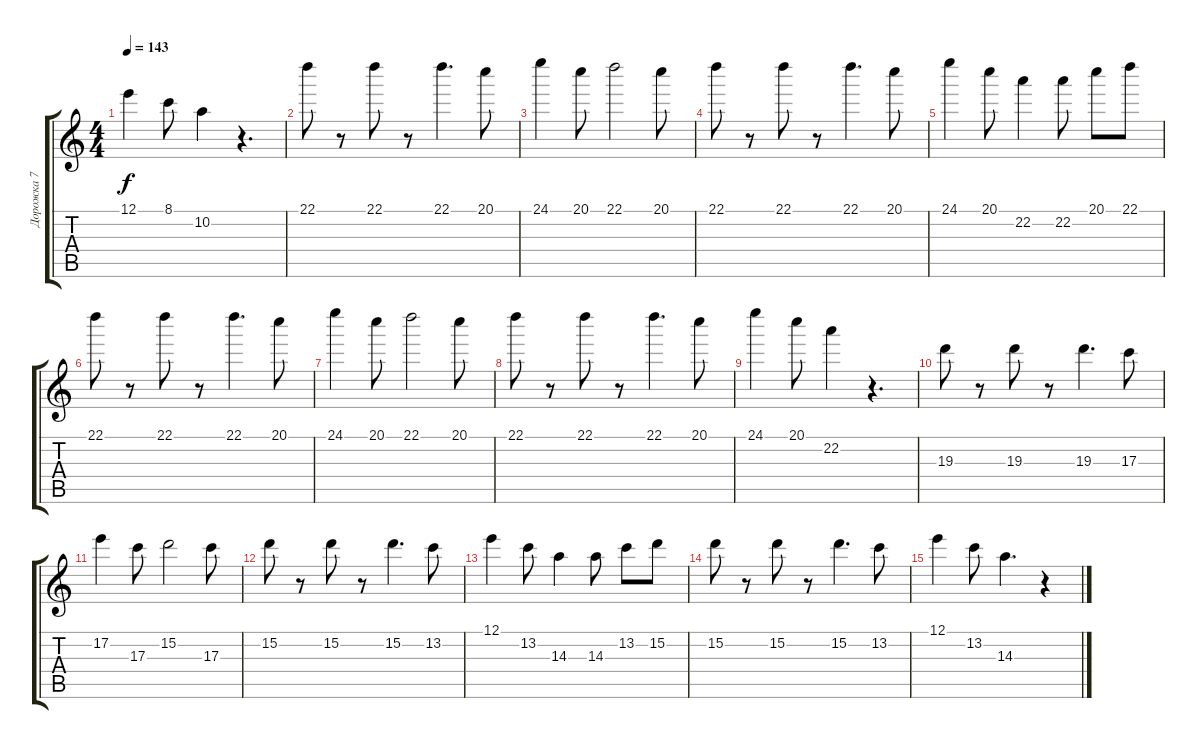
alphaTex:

\track ("Дорожка 7" "Дорожка 7") {instrument electricguitarclean}
\staff {score tabs}
\tuning (E4 B3 G3 D3 A2 E2) {hide}
\ts (4 4)
\tempo 143
\clef g2
\ks c
12.1.4{dy f} 8.1.8 10.2.4 r.4{d} |
22.1.8 r.8 22.1.8 r.8 22.1.4{d} 20.1.8 |
24.1.4 20.1.8 22.1.2 20.1.8 |
22.1.8 r.8 22.1.8 r.8 22.1.4{d} 20.1.8 |
24.1.4 20.1.8 22.2.4 22.2.8 20.1.8 22.1.8 |
22.1.8 r.8 22.1.8 r.8 22.1.4{d} 20.1.8 |
24.1.4 20.1.8 22.1.2 20.1.8 |
22.1.8 r.8 22.1.8 r.8 22.1.4{d} 20.1.8 |
24.1.4 20.1.8 22.2.4 r.4{d} |
19.3.8 r.8 19.3.8 r.8 19.3.4{d} 17.3.8 |
17.2.4 17.3.8 15.2.2 17.3.8 |
15.2.8 r.8 15.2.8 r.8 15.2.4{d} 13.2.8 |
12.1.4 13.2.8 14.3.4 14.3.8 13.2.8 15.2.8 |
15.2.8 r.8 15.2.8 r.8 15.2.4{d} 13.2.8 |
12.1.4 13.2.8 14.3.4{d} r.4
